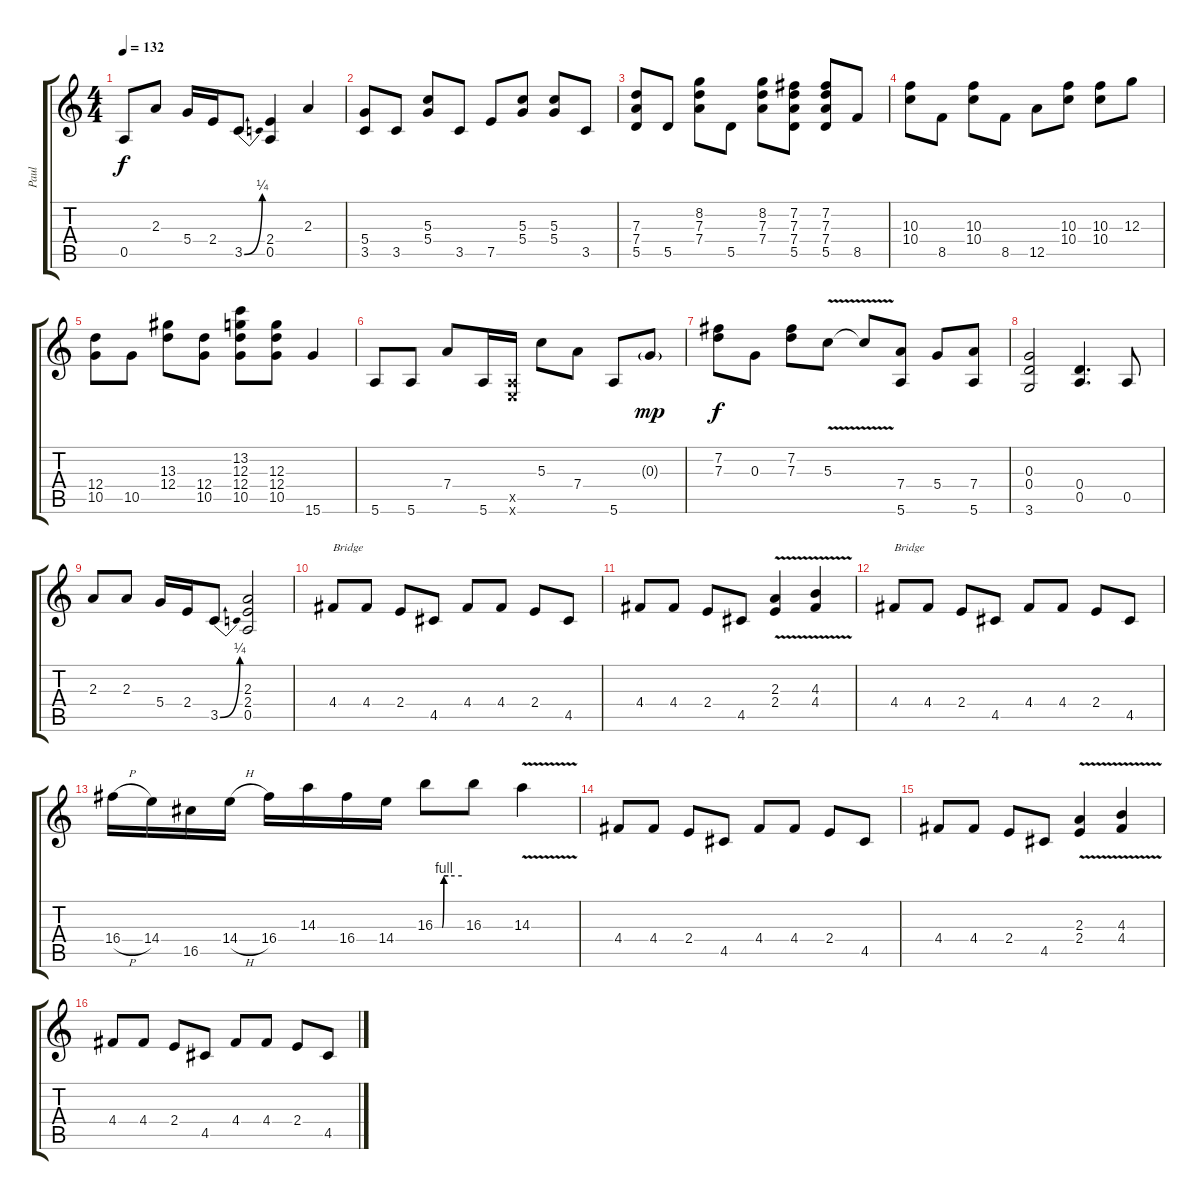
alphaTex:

\track ("Paul" "Paul") {instrument distortionguitar}
\staff {score tabs}
\tuning (E4 B3 G3 D3 A2 E2) {hide}
\ts (4 4)
\tempo 132
\clef g2
\ks c
0.5.8{dy f} 2.3.8 5.4.16 2.4.16 3.5{be (bend 0 0 60 1)}.8 (2.4 0.5).4 2.3.4 |
(5.4 3.5).8 3.5.8 (5.3 5.4).8 3.5.8 7.5.8 (5.3 5.4).8 (5.3 5.4).8 3.5.8 |
(7.3 7.4 5.5).8 5.5.8 (8.2 7.3 7.4).8 5.5.8 (8.2 7.3 7.4).8 (7.2 7.3 7.4 5.5).8 (7.2 7.3 7.4 5.5).8 8.5.8 |
(10.3 10.4).8 8.5.8 (10.3 10.4).8 8.5.8 12.5.8 (10.3 10.4).8 (10.3 10.4).8 12.3.8 |
(12.4 10.5).8 10.5.8 (13.3 12.4).8 (12.4 10.5).8 (13.2 12.3 12.4 10.5).8 (12.3 12.4 10.5).8 15.6.4 |
5.6.8 5.6.8 7.4.8 5.6.16 (0.5{x} 0.6{x}).16 5.3.8 7.4.8 5.6.8 0.3{g}.8{dy mp} |
(7.2 7.3).8{dy f} 0.3.8 (7.2 7.3).8 5.3{v}.8 5.3{t}.8 (7.4 5.6).8 5.4.8 (7.4 5.6).8 |
(0.3 0.4 3.6).2 (0.4 0.5).4{d} 0.5.8 |
2.3.8 2.3.8 5.4.16 2.4.16 3.5{be (bend 0 0 60 1)}.8 (2.3 2.4 0.5).2 |
4.4.8{txt "Bridge"} 4.4.8 2.4.8 4.5.8 4.4.8 4.4.8 2.4.8 4.5.8 |
4.4.8 4.4.8 2.4.8 4.5.8 (2.3{v} 2.4{v}).4 (4.3{v} 4.4{v}).4 |
4.4.8{txt "Bridge"} 4.4.8 2.4.8 4.5.8 4.4.8 4.4.8 2.4.8 4.5.8 |
16.4{h}.16 14.4.16 16.5.16 14.4{h}.16 16.4.16 14.3.16 16.4.16 14.4.16 16.3{be (custom 0 0 16 0 20 4 30 4 60 4)}.8 16.3.8 14.3{v}.4 |
4.4.8 4.4.8 2.4.8 4.5.8 4.4.8 4.4.8 2.4.8 4.5.8 |
4.4.8 4.4.8 2.4.8 4.5.8 (2.3{v} 2.4{v}).4 (4.3{v} 4.4{v}).4 |
4.4.8 4.4.8 2.4.8 4.5.8 4.4.8 4.4.8 2.4.8 4.5.8
